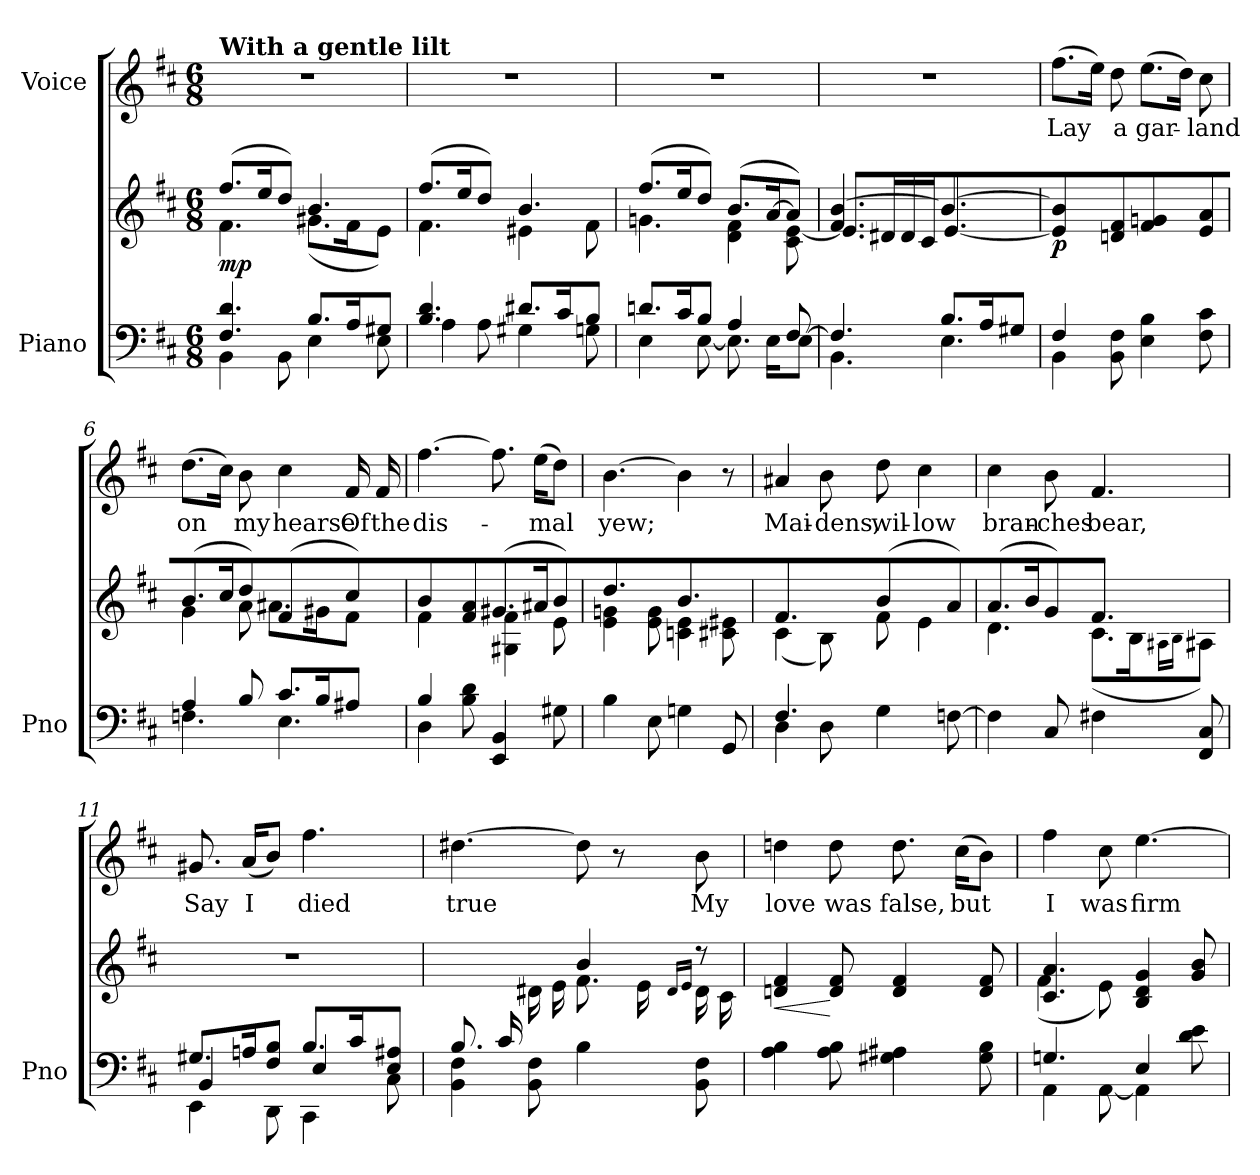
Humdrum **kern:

**kern	**kern	**dynam	**kern	**text
*part2	*part2	*part2	*part1	*part1
*staff3	*staff2	*staff2/3	*staff1	*staff1
*I"Piano	*	*	*I"Voice	*
*I'Pno	*	*	*	*
*clefF4	*clefG2	*	*clefG2	*
*k[f#c#]	*k[f#c#]	*	*k[f#c#]	*
*M6/8	*M6/8	*	*M6/8	*
=1	=1	=1	=1	=1
*^	*^	*	*	*
!	!	!	!	!	!LO:TX:a:B:t=With a gentle lilt	!
!	!	!	!	!LO:DY:b	!	!
4.F#/ 4.d/	4BB\	(8.ff#/L	4.f#\	mp	2.r	.
.	.	16ee/K	.	.	.	.
.	8BB\	8dd/J)	.	.	.	.
8.B/L	4E\	4.b/	(8.g#X\L	.	.	.
16A/K	.	.	16f#\K	.	.	.
8G#X/J	8E\	.	8e\J)	.	.	.
=2	=2	=2	=2	=2	=2	=2
4.B/ 4.d/	4A\	(8.ff#/L	4.f#\	.	2.r	.
.	.	16ee/K	.	.	.	.
.	8A\	8dd/J)	.	.	.	.
8.d#X/L	4G#X\	4.b/	4e#X\	.	.	.
16c#/K	.	.	.	.	.	.
8B/J	8Gn\	.	8f#\	.	.	.
=3	=3	=3	=3	=3	=3	=3
8.dn/L	4E\	(8.ff#/L	4.gn\	.	2.r	.
16c#/K	.	16ee/K	.	.	.	.
8B/J	[8E\	8dd/J)	.	.	.	.
4A/	8.E\]	(8.b/L	4d\ 4f#\	.	.	.
.	16E\KL	[16a/K	.	.	.	.
[8F#/	8E\J	8a/J])	8c#\ [8e\	.	.	.
=4	=4	=4	=4	=4	=4	=4
4.F#/]	4.BB\	4.f#/ [4.b/	8.e\L]	.	2.r	.
.	.	.	16d#X\L	.	.	.
.	.	.	16d#\L	.	.	.
.	.	.	16c#\JJ	.	.	.
8.B/L	4.E\	4.b/_	[4.e\	.	.	.
16A/K	.	.	.	.	.	.
8G#X/J	.	.	.	.	.	.
*	*	*v	*v	*	*	*
=5	=5	=5	=5	=5	=5
!	!	!	!LO:DY:b	!	!
4F#/	4BB\	4e/] 4b/]	p	(8.ff#\L	Lay
.	.	.	.	16ee\Jk)	.
8BB\ 8F#\	2ryy	8dn/ 8f#/	.	8dd\	a
4E\ 4B\	.	4f#/ 4gni/	.	(8.ee\L	gar-
.	.	.	.	16dd\Jk)	.
8F#\ 8c#\	.	8e/ 8a/	.	8cc#\	-land
=6	=6	=6	=6	=6	=6
*	*	*^	*	*	*
4A/	4.Fn\	(8.b/L	4g\	.	(8.dd\L	on
.	.	16cc#/K	.	.	16cc#\Jk)	.
8B/	.	8dd/J)	8a\	.	8b\	my
8.c#/L	4.E\	(4f#/	8.a#X\L	.	4cc#\	hearse
16B/K	.	.	16g#X\K	.	.	.
8A#X/J	.	8cc#/)	8f#\J	.	16f#/	Of
.	.	.	.	.	16f#/	the
=7	=7	=7	=7	=7	=7	=7
4B/	4D\	4b/	4f#\	.	[4.ff#\	dis-
8B\ 8d\	2ryy	8f#/ 8a/	8ryy	.	.	.
4EE/ 4BB/	.	(8.g#X/L	4G#X\ 4f#\	.	8.ff#\]	.
.	.	16a#X/K	.	.	(16ee\KL	-mal
8G#X\	.	8b/J)	8e\	.	8dd\J)	.
*v	*v	*	*	*	*	*
=8	=8	=8	=8	=8	=8
4B\	4.dd/	4e\ 4gn\	.	[4.b\	yew;
8E\	.	8e\ 8g\	.	.	.
4Gn\	4.b/	4cn\ 4e\	.	4b\]	.
8GG/	.	8c#X\ 8e#X\	.	8r	.
=9	=9	=9	=9	=9	=9
*^	*	*	*	*	*
4.F#/	4D\	4.f#/	(4c#\	.	4a#X/	Mai-
.	8D\	.	8B\)	.	8b\	-dens,
4G\	4.ryy	(4b/	8f#\	.	8dd\	wil-
.	.	.	4e\	.	4cc#\	-low
[8Fn\	.	8a/)	.	.	.	.
*v	*v	*	*	*	*	*
=10	=10	=10	=10	=10	=10
4F\]	(8.a/L	4.d\	.	4cc#\	bran-
.	16b/K	.	.	.	.
8C#i/	8g/J)	.	.	8b\	-ches
4F#X\	4.f#/	(8.c#\L	.	4.f#/	bear,
.	.	16B\K	.	.	.
.	.	16qA#X\LL	.	.	.
.	.	16qB\JJ	.	.	.
8FF#/ 8C#/	.	8A#\J)	.	.	.
*	*v	*v	*	*	*
=11	=11	=11	=11	=11
*^	*	*	*	*
*	*^	*	*	*	*
8.G#X/L	4EE\	4BB/	2.r	.	8.g#X/	Say
16An/K	.	.	.	.	(16a/KL	I
8F#/ 8B/J	8DD\	8ryy	.	.	8b/J)	.
8.B/L	4CC#\	4E/	.	.	4.ff#\	died
16c#/K	.	.	.	.	.	.
8E/ 8A#X/J	8C#\	8ryy	.	.	.	.
*	*v	*v	*	*	*	*
=12	=12	=12	=12	=12	=12
*	*	*^	*	*	*
8.B/L	4BB\ 4F#\	4.ryy	4ryy	.	[4.dd#X\	true
16c#/L	.	.	.	.	.	.
2ryy	8BB\ 8F#\	.	16d#X\L	.	.	.
.	.	.	16e\JJ	.	.	.
.	4B\	4b/	8.f#\L	.	8dd#\]	.
.	.	.	.	.	8r	.
.	.	.	16e\L	.	.	.
.	.	.	16qd#/LL	.	.	.
.	.	.	16qe/JJ	.	.	.
.	8BB\ 8F#\	8r	16d#\L	.	8b\	My
.	.	.	16c#\JJ	.	.	.
*v	*v	*	*	*	*	*
=13	=13	=13	=13	=13	=13
!	!	!	!LO:HP:b	!	!
*	*v	*v	*	*	*
4A\ 4B\	4dn/ 4f#/	<	4ddn\	love
8A\ 8B\	8d/ 8f#/	[	8dd\	was
4G#X\ 4A#X\	4d/ 4f#/	.	8.dd\	false,
.	.	.	(16cc#\KL	but
8G#\ 8B\	8d/ 8f#/	.	8b\J)	.
=14	=14	=14	=14	=14
*^	*^	*	*	*
4.Gn/	4AA\	4.c#/ 4.a/	(4f#\	.	4ff#\	I
.	[8AA\	.	8e\)	.	8cc#\	was
4E/	4AA\]	4B/ 4d/ 4g/	4.ryy	.	[4.ee\	firm
8d\ 8e\	8ryy	8g/ 8b/	.	.	.	.
*v	*v	*	*	*	*	*
*	*v	*v	*	*	*
=	=	=	=	=
*-	*-	*-	*-	*-
